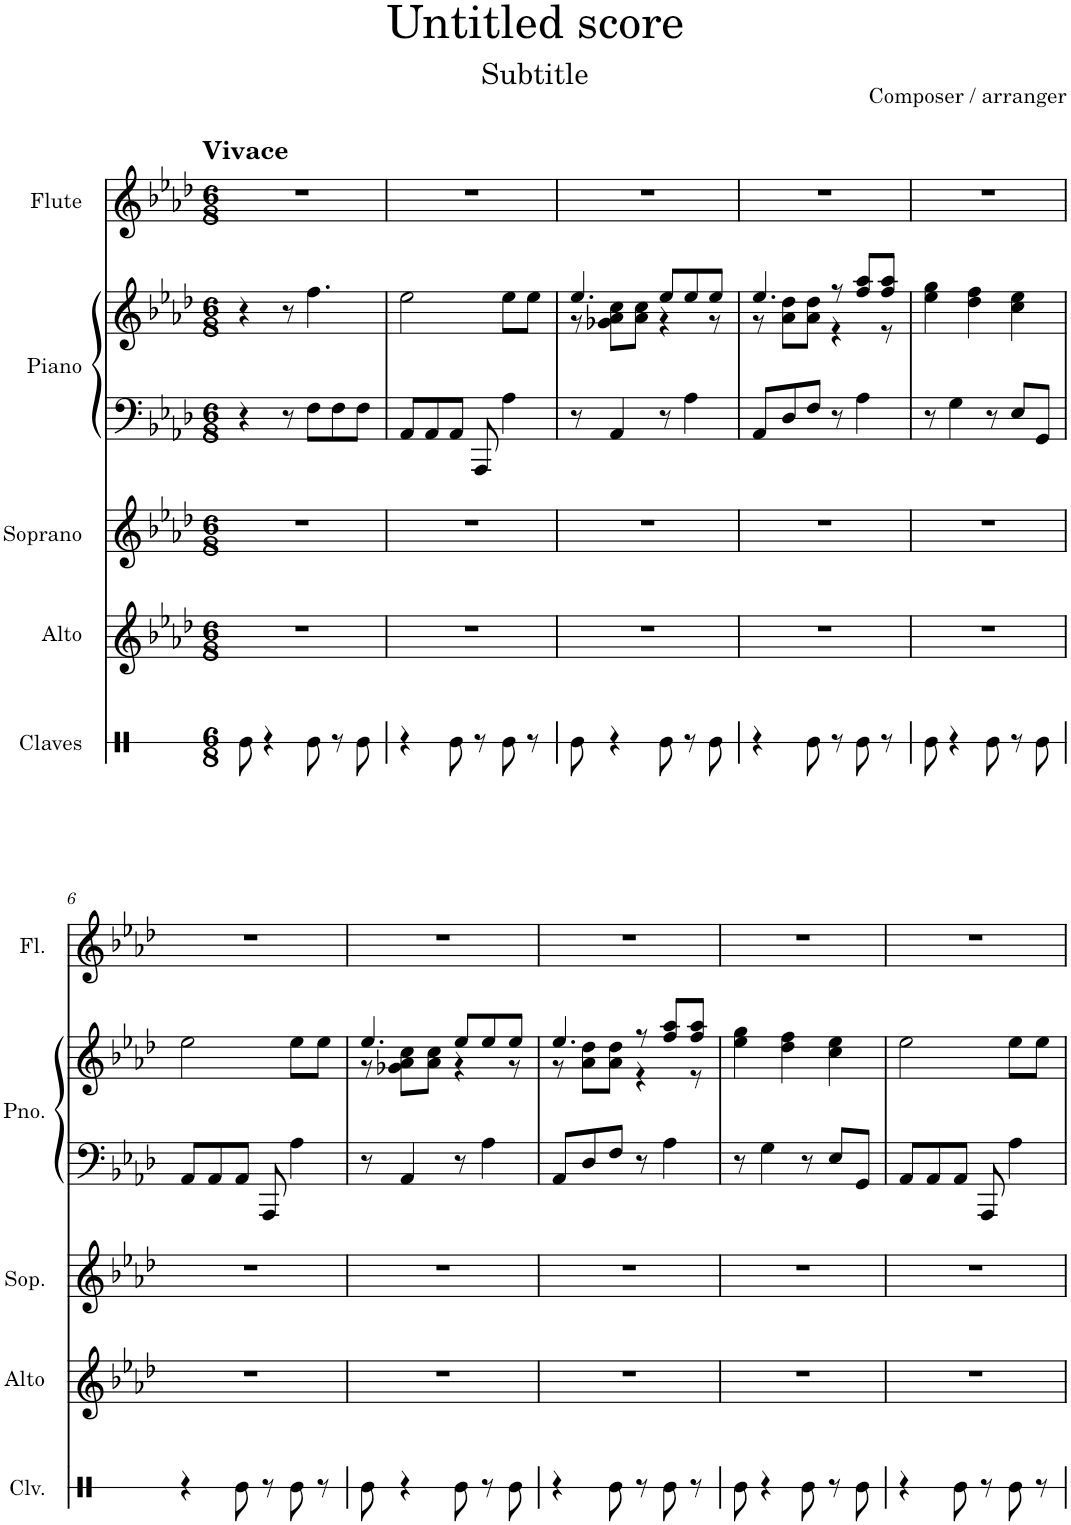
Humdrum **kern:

**kern	**kern	**kern	**kern	**kern	**kern
*part4	*part3	*part3	*part2	*part2	*part1
*staff6	*staff5	*staff4	*staff3	*staff2	*staff1
*I"Claves	*I"Soprano    Alto	*	*I"Piano	*	*I"Flute
*I'Clv.	*I'Sop.    Alto	*	*I'Pno.	*	*I'Fl.
*stria1	*	*	*	*	*
*clefX	*clefG2	*clefG2	*clefF4	*clefG2	*clefG2
*k[]	*k[b-e-a-d-]	*k[b-e-a-d-]	*k[b-e-a-d-]	*k[b-e-a-d-]	*k[b-e-a-d-]
*M6/8	*M6/8	*M6/8	*M6/8	*M6/8	*M6/8
=1	=1	=1	=1	=1	=1
!	!	!	!	!	!LO:TX:a:B:t=Vivace
8Re\	2.r	2.r	4r	4r	2.r
4r	.	.	.	.	.
.	.	.	8r	8r	.
8Re\	.	.	8F\L	4.ff\	.
8r	.	.	8F\	.	.
8Re\	.	.	8F\J	.	.
=2	=2	=2	=2	=2	=2
4r	2.r	2.r	8AA-/L	2ee-\	2.r
.	.	.	8AA-/	.	.
8Re\	.	.	8AA-/J	.	.
8r	.	.	8AAA-/	.	.
8Re\	.	.	4A-\	8ee-\L	.
8r	.	.	.	8ee-\J	.
=3	=3	=3	=3	=3	=3
*	*	*	*	*^	*
8Re\	2.r	2.r	8r	4.ee-/	8r	2.r
4r	.	.	4AA-/	.	8g-X\ 8a-\ 8cc\L	.
.	.	.	.	.	8a-\ 8cc\J	.
8Re\	.	.	8r	8ee-/L	4r	.
8r	.	.	4A-\	8ee-/	.	.
8Re\	.	.	.	8ee-/J	8r	.
=4	=4	=4	=4	=4	=4	=4
4r	2.r	2.r	8AA-/L	4.ee-/	8r	2.r
.	.	.	8D-/	.	8a-\ 8dd-\L	.
8Re\	.	.	8F/J	.	8a-\ 8dd-\J	.
8r	.	.	8r	8r	4r	.
8Re\	.	.	4A-\	8ff/ 8aa-/L	.	.
8r	.	.	.	8ff/ 8aa-/J	8r	.
*	*	*	*	*v	*v	*
=5	=5	=5	=5	=5	=5
8Re\	2.r	2.r	8r	4ee-\ 4gg\	2.r
4r	.	.	4G\	.	.
.	.	.	.	4dd-\ 4ff\	.
8Re\	.	.	8r	.	.
8r	.	.	8E-/L	4cc\ 4ee-\	.
8Re\	.	.	8GG/J	.	.
!!LO:LB:g=z
=6	=6	=6	=6	=6	=6
4r	2.r	2.r	8AA-/L	2ee-\	2.r
.	.	.	8AA-/	.	.
8Re\	.	.	8AA-/J	.	.
8r	.	.	8AAA-/	.	.
8Re\	.	.	4A-\	8ee-\L	.
8r	.	.	.	8ee-\J	.
=7	=7	=7	=7	=7	=7
*	*	*	*	*^	*
8Re\	2.r	2.r	8r	4.ee-/	8r	2.r
4r	.	.	4AA-/	.	8g-X\ 8a-\ 8cc\L	.
.	.	.	.	.	8a-\ 8cc\J	.
8Re\	.	.	8r	8ee-/L	4r	.
8r	.	.	4A-\	8ee-/	.	.
8Re\	.	.	.	8ee-/J	8r	.
=8	=8	=8	=8	=8	=8	=8
4r	2.r	2.r	8AA-/L	4.ee-/	8r	2.r
.	.	.	8D-/	.	8a-\ 8dd-\L	.
8Re\	.	.	8F/J	.	8a-\ 8dd-\J	.
8r	.	.	8r	8r	4r	.
8Re\	.	.	4A-\	8ff/ 8aa-/L	.	.
8r	.	.	.	8ff/ 8aa-/J	8r	.
*	*	*	*	*v	*v	*
=9	=9	=9	=9	=9	=9
8Re\	2.r	2.r	8r	4ee-\ 4gg\	2.r
4r	.	.	4G\	.	.
.	.	.	.	4dd-\ 4ff\	.
8Re\	.	.	8r	.	.
8r	.	.	8E-/L	4cc\ 4ee-\	.
8Re\	.	.	8GG/J	.	.
=10	=10	=10	=10	=10	=10
4r	2.r	2.r	8AA-/L	2ee-\	2.r
.	.	.	8AA-/	.	.
8Re\	.	.	8AA-/J	.	.
8r	.	.	8AAA-/	.	.
8Re\	.	.	4A-\	8ee-\L	.
8r	.	.	.	8ee-\J	.
=	=	=	=	=	=
*-	*-	*-	*-	*-	*-
